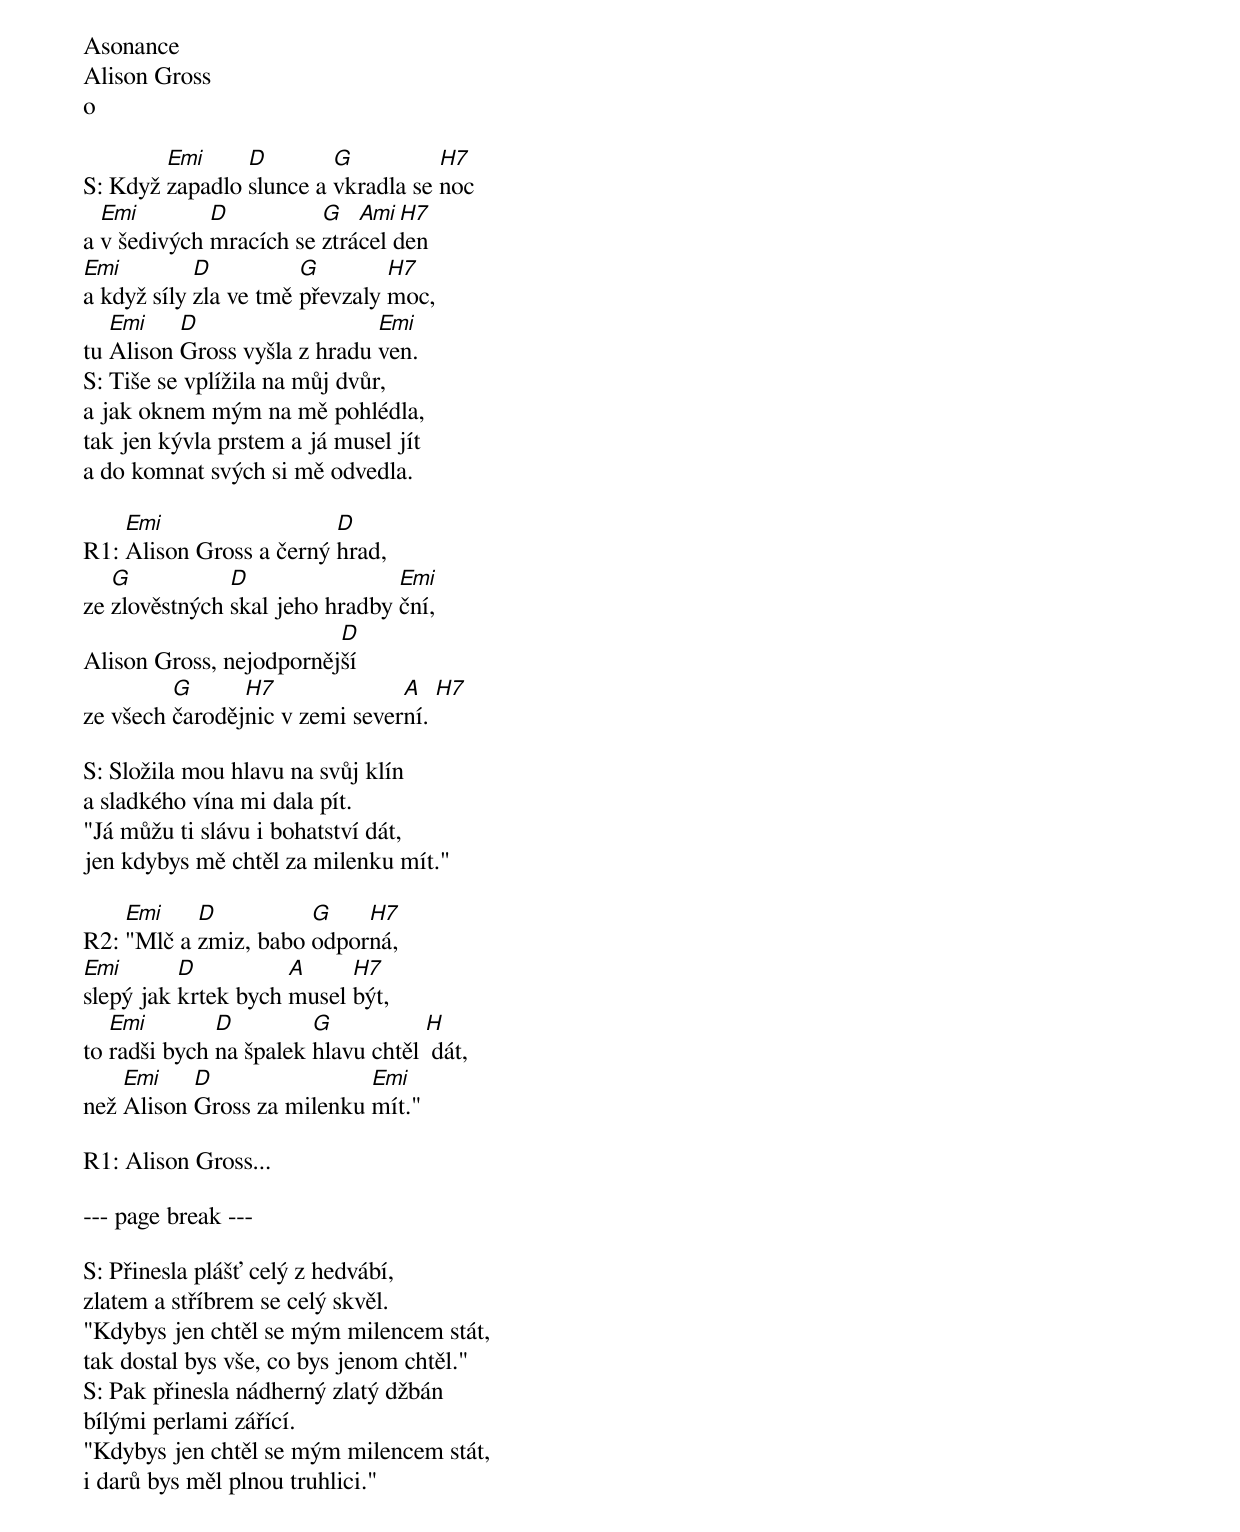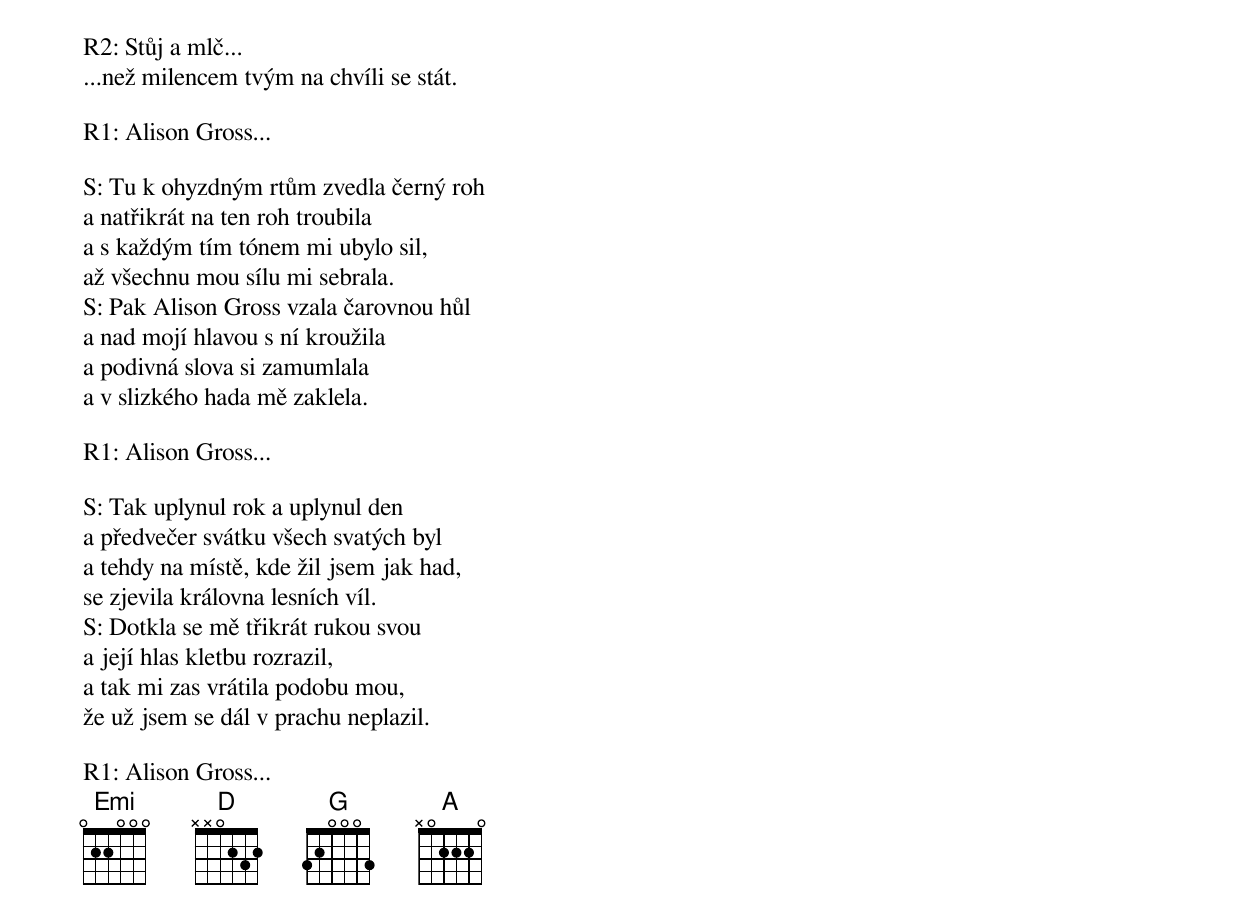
Asonance
Alison Gross
o
{"audio":"/static/alison-gross.ogg"}

S: Když [Emi]zapadlo [D]slunce a [G]vkradla se [H7]noc
a [Emi]v šedivých [D]mracích se [G]ztrá[Ami H7]cel den
[Emi]a když síly [D]zla ve tmě [G]převzaly [H7]moc,
tu [Emi]Alison [D]Gross vyšla z hradu [Emi]ven.
S: Tiše se vplížila na můj dvůr,
a jak oknem mým na mě pohlédla,
tak jen kývla prstem a já musel jít
a do komnat svých si mě odvedla.

R1: [Emi]Alison Gross a černý [D]hrad,
ze [G]zlověstných [D]skal jeho hradby [Emi]ční,
Alison Gross, nejodporněj[D]ší
ze všech [G]čaroděj[H7]nic v zemi sever[A]ní. [H7]

S: Složila mou hlavu na svůj klín
a sladkého vína mi dala pít.
"Já můžu ti slávu i bohatství dát,
jen kdybys mě chtěl za milenku mít."

R2: [Emi]"Mlč a [D]zmiz, babo [G]odpor[H7]ná,
[Emi]slepý jak [D]krtek bych [A]musel [H7]být,
to [Emi]radši bych [D]na špalek [G]hlavu chtěl [H] dát,
než [Emi]Alison [D]Gross za milenku [Emi]mít."

R1: Alison Gross...

--- page break ---

S: Přinesla plášť celý z hedvábí,
zlatem a stříbrem se celý skvěl.
"Kdybys jen chtěl se mým milencem stát,
tak dostal bys vše, co bys jenom chtěl."
S: Pak přinesla nádherný zlatý džbán
bílými perlami zářící.
"Kdybys jen chtěl se mým milencem stát,
i darů bys měl plnou truhlici."

R2: Stůj a mlč...
...než milencem tvým na chvíli se stát.

R1: Alison Gross...

S: Tu k ohyzdným rtům zvedla černý roh
a natřikrát na ten roh troubila
a s každým tím tónem mi ubylo sil,
až všechnu mou sílu mi sebrala.
S: Pak Alison Gross vzala čarovnou hůl
a nad mojí hlavou s ní kroužila
a podivná slova si zamumlala
a v slizkého hada mě zaklela.

R1: Alison Gross...

S: Tak uplynul rok a uplynul den
a předvečer svátku všech svatých byl
a tehdy na místě, kde žil jsem jak had,
se zjevila královna lesních víl.
S: Dotkla se mě třikrát rukou svou
a její hlas kletbu rozrazil,
a tak mi zas vrátila podobu mou,
že už jsem se dál v prachu neplazil.

R1: Alison Gross...
